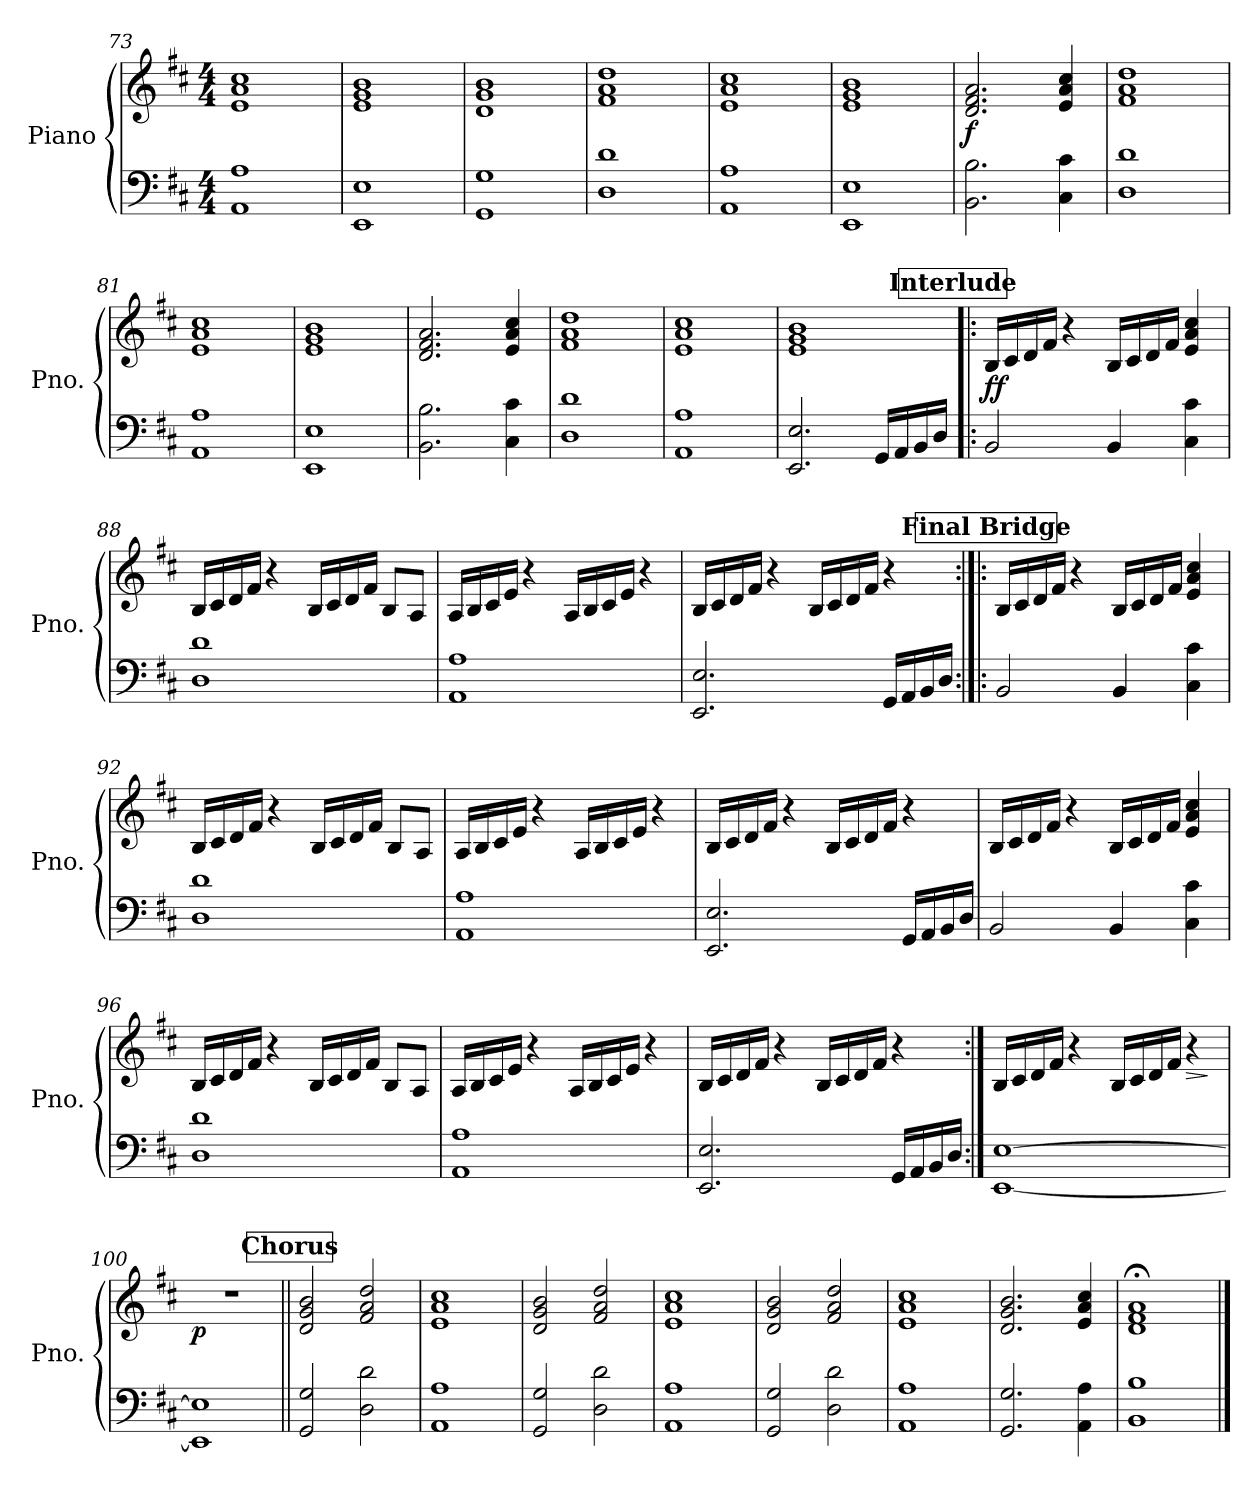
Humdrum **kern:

**kern	**kern	**dynam
*part1	*part1	*part1
*staff2	*staff1	*staff1/2
*I"Piano	*	*
*I'Pno.	*	*
*clefF4	*clefG2	*
*k[f#c#]	*k[f#c#]	*
*M4/4	*M4/4	*
=73	=73	=73
1AA 1A	1e 1a 1cc#	.
=74	=74	=74
1EE 1E	1e 1g 1b	.
=75	=75	=75
1GG 1G	1d 1g 1b	.
=76	=76	=76
1D 1d	1f# 1a 1dd	.
=77	=77	=77
1AA 1A	1e 1a 1cc#	.
=78	=78	=78
1EE 1E	1e 1g 1b	.
=79	=79	=79
!	!	!LO:DY:b
2.BB\ 2.B\	2.d/ 2.f#/ 2.a/	f
4C#\ 4c#\	4e/ 4a/ 4cc#/	.
=80	=80	=80
1D 1d	1f# 1a 1dd	.
!!LO:LB:g=z
=81	=81	=81
1AA 1A	1e 1a 1cc#	.
=82	=82	=82
1EE 1E	1e 1g 1b	.
=83	=83	=83
2.BB\ 2.B\	2.d/ 2.f#/ 2.a/	.
4C#\ 4c#\	4e/ 4a/ 4cc#/	.
=84	=84	=84
1D 1d	1f# 1a 1dd	.
=85	=85	=85
1AA 1A	1e 1a 1cc#	.
=86	=86	=86
2.EE/ 2.E/	1e 1g 1b	.
16GG/LL	.	.
16AA/	.	.
16BB/	.	.
16D/JJ	.	.
!!LO:REH:place=s1:a:B:fs=14:t=Interlude
=87!|:	=87!|:	=87!|:
!	!	!LO:DY:b
2BB/	16B/LL	ff
.	16c#/	.
.	16d/	.
.	16f#/JJ	.
.	4r	.
4BB/	16B/LL	.
.	16c#/	.
.	16d/	.
.	16f#/JJ	.
4C#\ 4c#\	4e/ 4a/ 4cc#/	.
!!LO:LB:g=z
=88	=88	=88
1D 1d	16B/LL	.
.	16c#/	.
.	16d/	.
.	16f#/JJ	.
.	4r	.
.	16B/LL	.
.	16c#/	.
.	16d/	.
.	16f#/JJ	.
.	8B/L	.
.	8A/J	.
=89	=89	=89
1AA 1A	16A/LL	.
.	16B/	.
.	16c#/	.
.	16e/JJ	.
.	4r	.
.	16A/LL	.
.	16B/	.
.	16c#/	.
.	16e/JJ	.
.	4r	.
=90	=90	=90
2.EE/ 2.E/	16B/LL	.
.	16c#/	.
.	16d/	.
.	16f#/JJ	.
.	4r	.
.	16B/LL	.
.	16c#/	.
.	16d/	.
.	16f#/JJ	.
16GG/LL	4r	.
16AA/	.	.
16BB/	.	.
16D/JJ	.	.
!!LO:LB:g=z
!!LO:REH:place=s1:a:B:fs=14:t=Final Bridge
=91:|!|:	=91:|!|:	=91:|!|:
2BB/	16B/LL	.
.	16c#/	.
.	16d/	.
.	16f#/JJ	.
.	4r	.
4BB/	16B/LL	.
.	16c#/	.
.	16d/	.
.	16f#/JJ	.
4C#\ 4c#\	4e/ 4a/ 4cc#/	.
=92	=92	=92
1D 1d	16B/LL	.
.	16c#/	.
.	16d/	.
.	16f#/JJ	.
.	4r	.
.	16B/LL	.
.	16c#/	.
.	16d/	.
.	16f#/JJ	.
.	8B/L	.
.	8A/J	.
=93	=93	=93
1AA 1A	16A/LL	.
.	16B/	.
.	16c#/	.
.	16e/JJ	.
.	4r	.
.	16A/LL	.
.	16B/	.
.	16c#/	.
.	16e/JJ	.
.	4r	.
!!LO:LB:g=z
=94	=94	=94
2.EE/ 2.E/	16B/LL	.
.	16c#/	.
.	16d/	.
.	16f#/JJ	.
.	4r	.
.	16B/LL	.
.	16c#/	.
.	16d/	.
.	16f#/JJ	.
16GG/LL	4r	.
16AA/	.	.
16BB/	.	.
16D/JJ	.	.
=95	=95	=95
2BB/	16B/LL	.
.	16c#/	.
.	16d/	.
.	16f#/JJ	.
.	4r	.
4BB/	16B/LL	.
.	16c#/	.
.	16d/	.
.	16f#/JJ	.
4C#\ 4c#\	4e/ 4a/ 4cc#/	.
=96	=96	=96
1D 1d	16B/LL	.
.	16c#/	.
.	16d/	.
.	16f#/JJ	.
.	4r	.
.	16B/LL	.
.	16c#/	.
.	16d/	.
.	16f#/JJ	.
.	8B/L	.
.	8A/J	.
!!LO:LB:g=z
=97	=97	=97
1AA 1A	16A/LL	.
.	16B/	.
.	16c#/	.
.	16e/JJ	.
.	4r	.
.	16A/LL	.
.	16B/	.
.	16c#/	.
.	16e/JJ	.
.	4r	.
=98	=98	=98
2.EE/ 2.E/	16B/LL	.
.	16c#/	.
.	16d/	.
.	16f#/JJ	.
.	4r	.
.	16B/LL	.
.	16c#/	.
.	16d/	.
.	16f#/JJ	.
16GG/LL	4r	.
16AA/	.	.
16BB/	.	.
16D/JJ	.	.
=99:|!	=99:|!	=99:|!
[1EE [1E	16B/LL	.
.	16c#/	.
.	16d/	.
.	16f#/JJ	.
.	4r	.
.	16B/LL	.
.	16c#/	.
.	16d/	.
.	16f#/JJ	.
!	!	!LO:HP:b
.	4r	>
.	.	]
=100	=100	=100
!	!	!LO:DY:b
1EE] 1E]	1r	p
!!LO:REH:place=s1:a:B:fs=14:t=Chorus
=101||	=101||	=101||
2GG/ 2G/	2d/ 2g/ 2b/	.
2D\ 2d\	2f#/ 2a/ 2dd/	.
!!LO:PB:g=z
=102	=102	=102
1AA 1A	1e 1a 1cc#	.
=103	=103	=103
2GG/ 2G/	2d/ 2g/ 2b/	.
2D\ 2d\	2f#/ 2a/ 2dd/	.
=104	=104	=104
1AA 1A	1e 1a 1cc#	.
=105	=105	=105
2GG/ 2G/	2d/ 2g/ 2b/	.
2D\ 2d\	2f#/ 2a/ 2dd/	.
=106	=106	=106
1AA 1A	1e 1a 1cc#	.
=107	=107	=107
2.GG/ 2.G/	2.d/ 2.g/ 2.b/	.
4AA\ 4A\	4e/ 4a/ 4cc#/	.
=108	=108	=108
1BB 1B	1d;< 1f#;< 1a;<	.
==	==	==
*-	*-	*-
